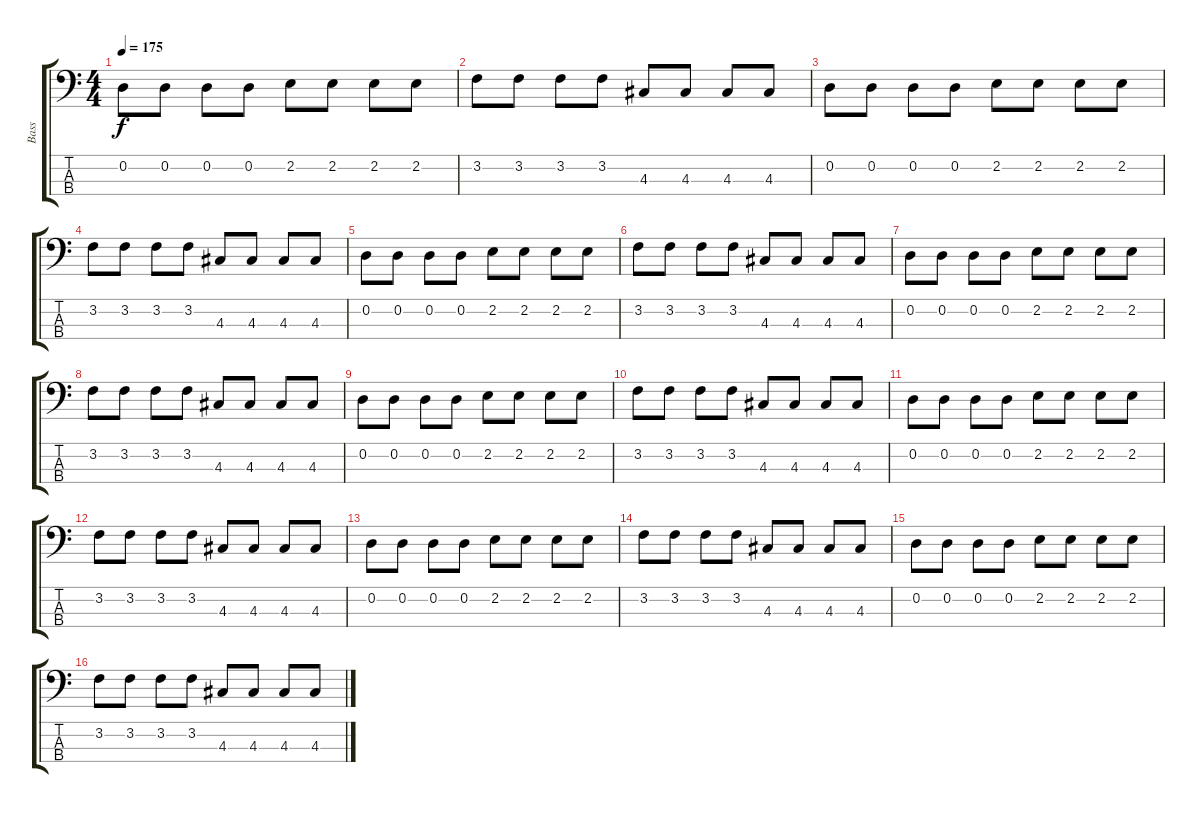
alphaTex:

\track ("Bass" "Bass") {instrument electricbassfinger}
\staff {score tabs}
\tuning (G2 D2 A1 E1) {hide}
\ts (4 4)
\tempo 175
\clef f4
\ks c
0.2.8{dy f} 0.2.8 0.2.8 0.2.8 2.2.8 2.2.8 2.2.8 2.2.8 |
3.2.8 3.2.8 3.2.8 3.2.8 4.3.8 4.3.8 4.3.8 4.3.8 |
0.2.8 0.2.8 0.2.8 0.2.8 2.2.8 2.2.8 2.2.8 2.2.8 |
3.2.8 3.2.8 3.2.8 3.2.8 4.3.8 4.3.8 4.3.8 4.3.8 |
0.2.8 0.2.8 0.2.8 0.2.8 2.2.8 2.2.8 2.2.8 2.2.8 |
3.2.8 3.2.8 3.2.8 3.2.8 4.3.8 4.3.8 4.3.8 4.3.8 |
0.2.8 0.2.8 0.2.8 0.2.8 2.2.8 2.2.8 2.2.8 2.2.8 |
3.2.8 3.2.8 3.2.8 3.2.8 4.3.8 4.3.8 4.3.8 4.3.8 |
0.2.8 0.2.8 0.2.8 0.2.8 2.2.8 2.2.8 2.2.8 2.2.8 |
3.2.8 3.2.8 3.2.8 3.2.8 4.3.8 4.3.8 4.3.8 4.3.8 |
0.2.8 0.2.8 0.2.8 0.2.8 2.2.8 2.2.8 2.2.8 2.2.8 |
3.2.8 3.2.8 3.2.8 3.2.8 4.3.8 4.3.8 4.3.8 4.3.8 |
0.2.8 0.2.8 0.2.8 0.2.8 2.2.8 2.2.8 2.2.8 2.2.8 |
3.2.8 3.2.8 3.2.8 3.2.8 4.3.8 4.3.8 4.3.8 4.3.8 |
0.2.8 0.2.8 0.2.8 0.2.8 2.2.8 2.2.8 2.2.8 2.2.8 |
3.2.8 3.2.8 3.2.8 3.2.8 4.3.8 4.3.8 4.3.8 4.3.8
